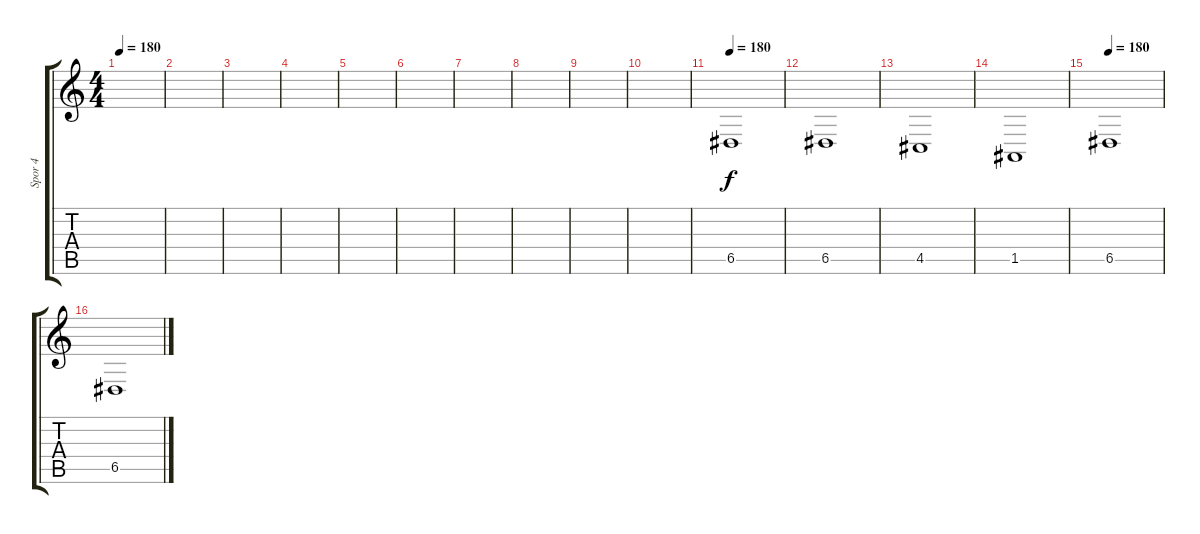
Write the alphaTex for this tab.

\track ("Spor 4" "Spor 4") {instrument violin}
\staff {score tabs}
\tuning (E4 B3 G3 D3 A2 E2) {hide}
\ts (4 4)
\tempo 180
\clef g2
\ks c
|
|
|
|
|
|
|
|
|
|
\tempo 180
6.5.1 |
6.5.1 |
4.5.1 |
1.5.1 |
\tempo 180
6.5.1 |
6.5.1
